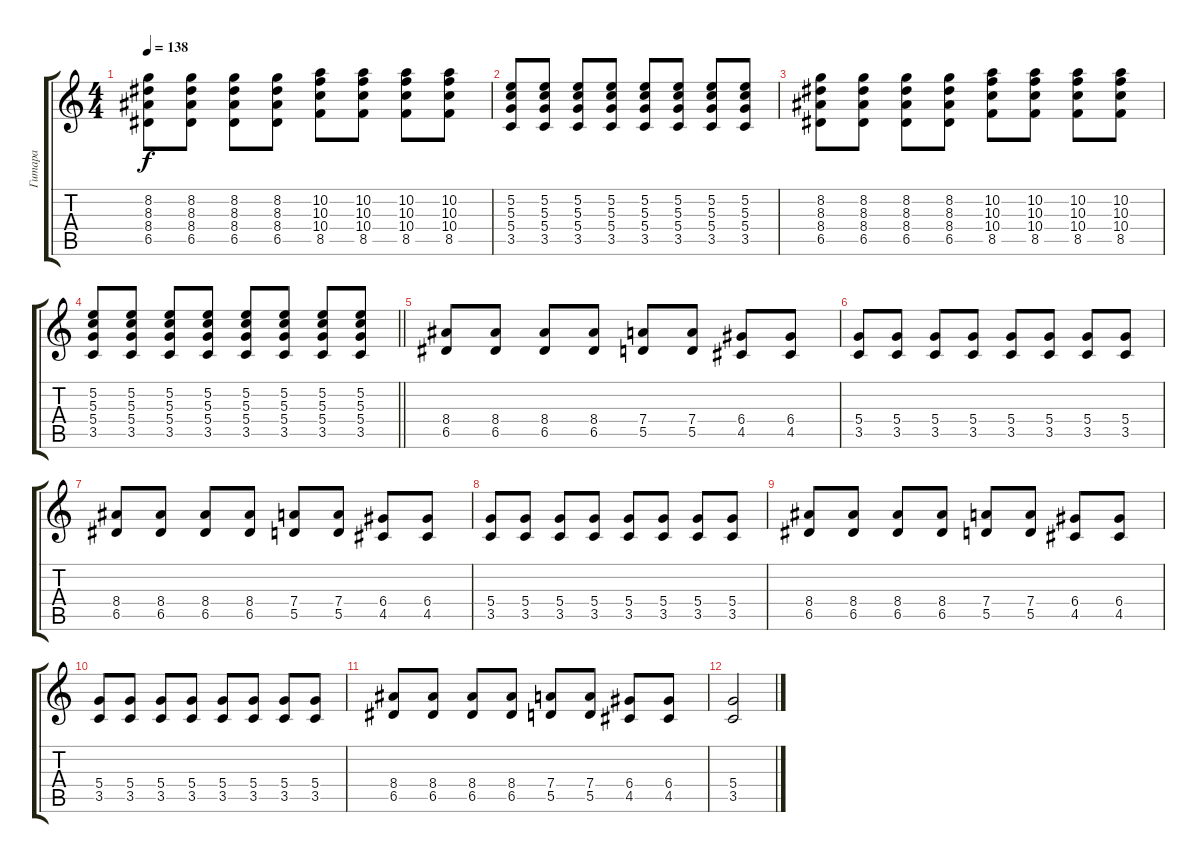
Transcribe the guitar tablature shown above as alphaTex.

\track ("Гитара" "Гитара") {instrument overdrivenguitar}
\staff {score tabs}
\tuning (E4 B3 G3 D3 A2 E2) {hide}
\ts (4 4)
\tempo 138
\clef g2
\ks c
(8.2 8.3 8.4 6.5).8{dy f} (8.2 8.3 8.4 6.5).8 (8.2 8.3 8.4 6.5).8 (8.2 8.3 8.4 6.5).8 (10.2 10.3 10.4 8.5).8 (10.2 10.3 10.4 8.5).8 (10.2 10.3 10.4 8.5).8 (10.2 10.3 10.4 8.5).8 |
(5.2 5.3 5.4 3.5).8 (5.2 5.3 5.4 3.5).8 (5.2 5.3 5.4 3.5).8 (5.2 5.3 5.4 3.5).8 (5.2 5.3 5.4 3.5).8 (5.2 5.3 5.4 3.5).8 (5.2 5.3 5.4 3.5).8 (5.2 5.3 5.4 3.5).8 |
(8.2 8.3 8.4 6.5).8 (8.2 8.3 8.4 6.5).8 (8.2 8.3 8.4 6.5).8 (8.2 8.3 8.4 6.5).8 (10.2 10.3 10.4 8.5).8 (10.2 10.3 10.4 8.5).8 (10.2 10.3 10.4 8.5).8 (10.2 10.3 10.4 8.5).8 |
\barLineRight lightlight
(5.2 5.3 5.4 3.5).8 (5.2 5.3 5.4 3.5).8 (5.2 5.3 5.4 3.5).8 (5.2 5.3 5.4 3.5).8 (5.2 5.3 5.4 3.5).8 (5.2 5.3 5.4 3.5).8 (5.2 5.3 5.4 3.5).8 (5.2 5.3 5.4 3.5).8 |
(8.4 6.5).8 (8.4 6.5).8 (8.4 6.5).8 (8.4 6.5).8 (7.4 5.5).8 (7.4 5.5).8 (6.4 4.5).8 (6.4 4.5).8 |
(5.4 3.5).8 (5.4 3.5).8 (5.4 3.5).8 (5.4 3.5).8 (5.4 3.5).8 (5.4 3.5).8 (5.4 3.5).8 (5.4 3.5).8 |
(8.4 6.5).8 (8.4 6.5).8 (8.4 6.5).8 (8.4 6.5).8 (7.4 5.5).8 (7.4 5.5).8 (6.4 4.5).8 (6.4 4.5).8 |
(5.4 3.5).8 (5.4 3.5).8 (5.4 3.5).8 (5.4 3.5).8 (5.4 3.5).8 (5.4 3.5).8 (5.4 3.5).8 (5.4 3.5).8 |
(8.4 6.5).8 (8.4 6.5).8 (8.4 6.5).8 (8.4 6.5).8 (7.4 5.5).8 (7.4 5.5).8 (6.4 4.5).8 (6.4 4.5).8 |
(5.4 3.5).8 (5.4 3.5).8 (5.4 3.5).8 (5.4 3.5).8 (5.4 3.5).8 (5.4 3.5).8 (5.4 3.5).8 (5.4 3.5).8 |
(8.4 6.5).8 (8.4 6.5).8 (8.4 6.5).8 (8.4 6.5).8 (7.4 5.5).8 (7.4 5.5).8 (6.4 4.5).8 (6.4 4.5).8 |
(5.4 3.5).2
